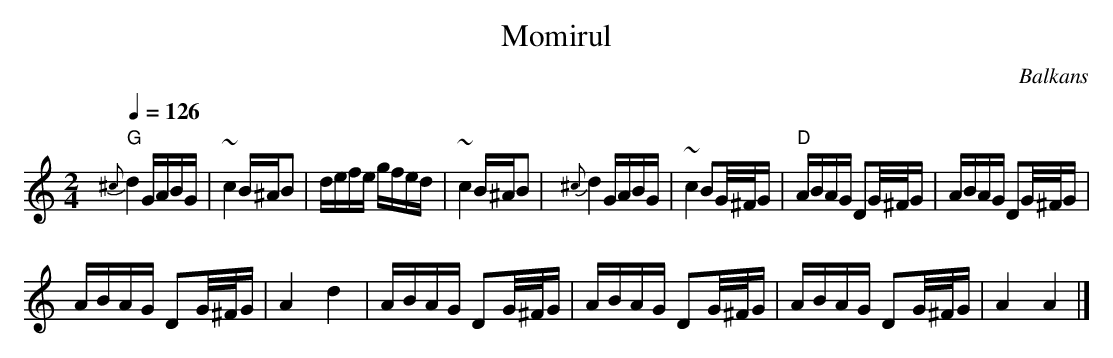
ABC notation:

X:1
T:Momirul
M:2/4
O:Balkans
Q:1/4=126
K:C major
{^c}"G"d4 GABG | ~c4 B^AB2    | \
defe gfed      | ~c4 B^AB2    | \
{^c}d4 GABG    | ~c4 B2G/^F/G | \
"D"ABAG D2G/^F/G | ABAG D2G/^F/G |
ABAG D2G/^F/G | A4 d4 |\
ABAG D2G/^F/G | ABAG D2G/^F/G |\
ABAG D2G/^F/G | A4A4|]
